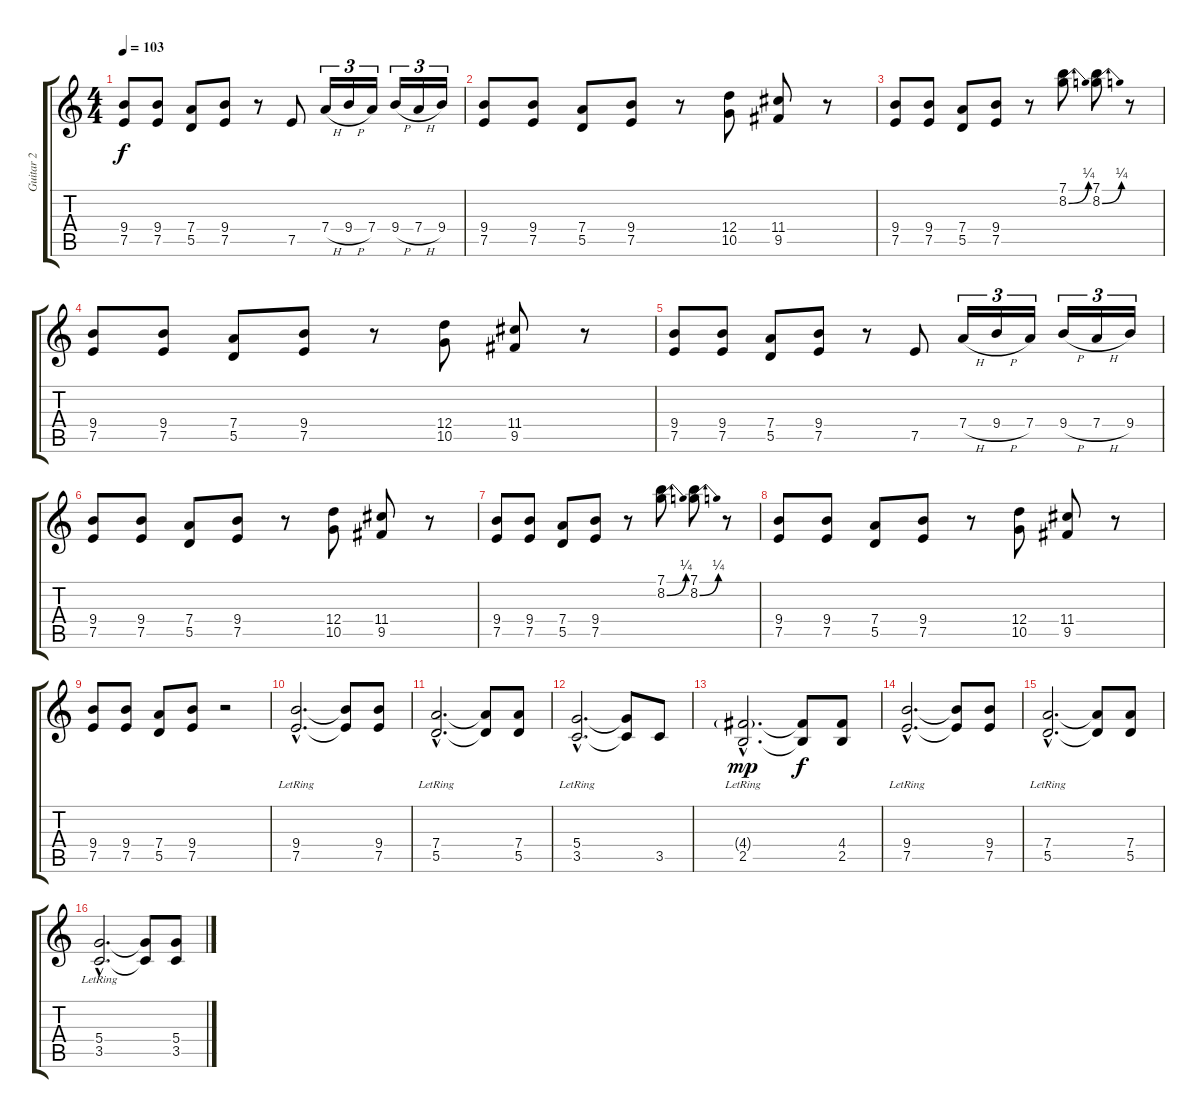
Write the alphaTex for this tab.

\track ("Guitar 2" "Guitar 2") {instrument overdrivenguitar}
\staff {score tabs}
\tuning (E4 B3 G3 D3 A2 E2) {hide}
\ts (4 4)
\tempo 103
\clef g2
\ks c
(9.4 7.5).8{dy f} (9.4 7.5).8 (7.4 5.5).8 (9.4 7.5).8 r.8 7.5.8 7.4{h}.16{tu (3 2)} 9.4{h}.16{tu (3 2)} 7.4.16{tu (3 2)} 9.4{h}.16{tu (3 2)} 7.4{h}.16{tu (3 2)} 9.4.16{tu (3 2)} |
(9.4 7.5).8 (9.4 7.5).8 (7.4 5.5).8 (9.4 7.5).8 r.8 (12.4 10.5).8 (11.4 9.5).8 r.8 |
(9.4 7.5).8 (9.4 7.5).8 (7.4 5.5).8 (9.4 7.5).8 r.8 (7.1 8.2{be (bend 0 0 60 1)}).8 (7.1 8.2{be (bend 0 0 60 1)}).8 r.8 |
(9.4 7.5).8 (9.4 7.5).8 (7.4 5.5).8 (9.4 7.5).8 r.8 (12.4 10.5).8 (11.4 9.5).8 r.8 |
(9.4 7.5).8 (9.4 7.5).8 (7.4 5.5).8 (9.4 7.5).8 r.8 7.5.8 7.4{h}.16{tu (3 2)} 9.4{h}.16{tu (3 2)} 7.4.16{tu (3 2)} 9.4{h}.16{tu (3 2)} 7.4{h}.16{tu (3 2)} 9.4.16{tu (3 2)} |
(9.4 7.5).8 (9.4 7.5).8 (7.4 5.5).8 (9.4 7.5).8 r.8 (12.4 10.5).8 (11.4 9.5).8 r.8 |
(9.4 7.5).8 (9.4 7.5).8 (7.4 5.5).8 (9.4 7.5).8 r.8 (7.1 8.2{be (bend 0 0 60 1)}).8 (7.1 8.2{be (bend 0 0 60 1)}).8 r.8 |
(9.4 7.5).8 (9.4 7.5).8 (7.4 5.5).8 (9.4 7.5).8 r.8 (12.4 10.5).8 (11.4 9.5).8 r.8 |
(9.4 7.5).8 (9.4 7.5).8 (7.4 5.5).8 (9.4 7.5).8 r.2 |
(9.4{hac lr} 7.5{hac lr}).2{d} (9.4{t} 7.5{t}).8 (9.4 7.5).8 |
(7.4{hac lr} 5.5{hac lr}).2{d} (7.4{t} 5.5{t}).8 (7.4 5.5).8 |
(5.4{hac lr} 3.5{hac lr}).2{d} (5.4{t} 3.5{t}).8 3.5.8 |
(4.4{g hac lr} 2.5{hac lr}).2{d dy mp} (4.4{t} 2.5{t}).8{dy f} (4.4 2.5).8 |
(9.4{hac lr} 7.5{hac lr}).2{d} (9.4{t} 7.5{t}).8 (9.4 7.5).8 |
(7.4{hac lr} 5.5{hac lr}).2{d} (7.4{t} 5.5{t}).8 (7.4 5.5).8 |
(5.4{hac lr} 3.5{hac lr}).2{d} (5.4{t} 3.5{t}).8 (5.4 3.5).8
